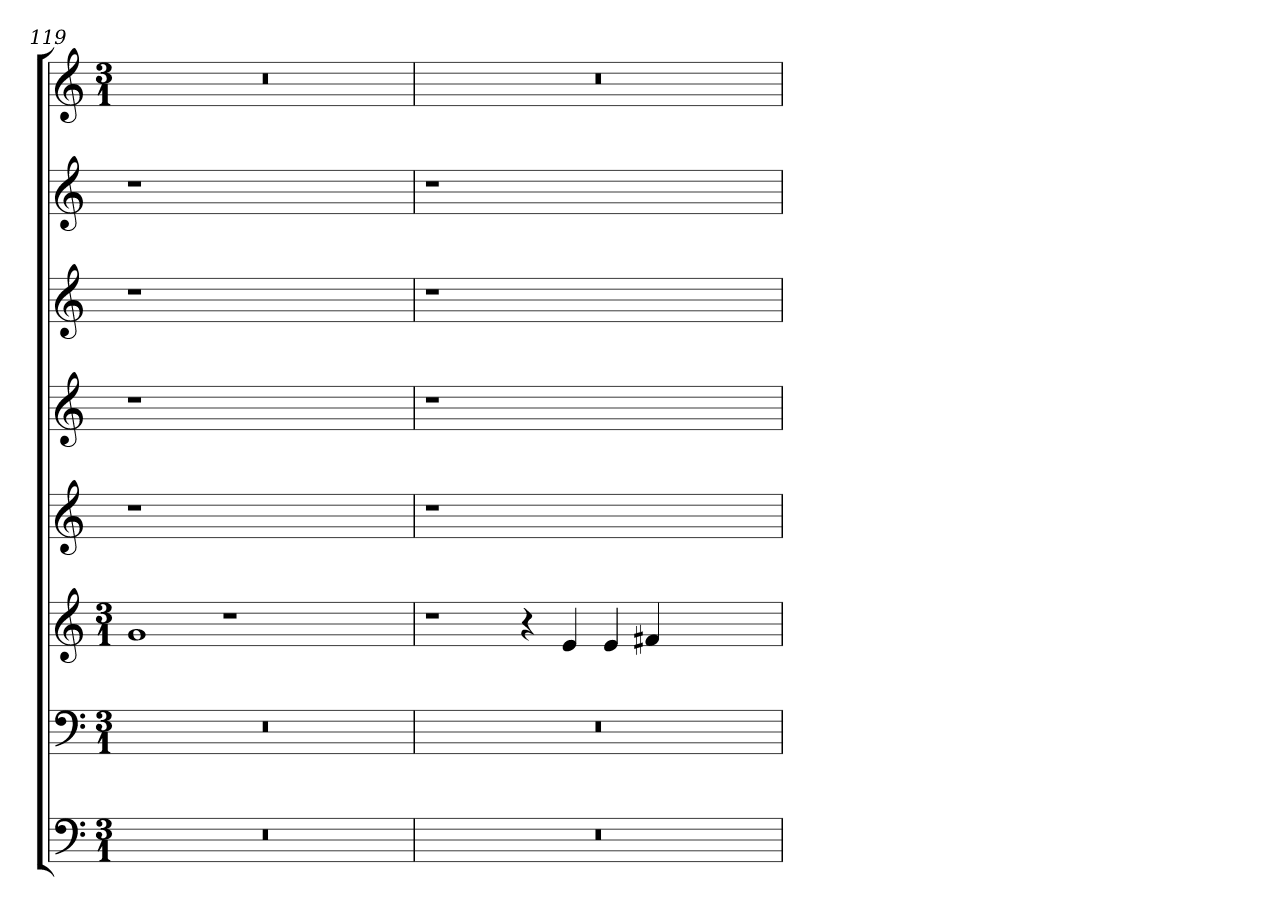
**kern	**kern	**kern	**kern	**kern	**kern	**kern	**kern
*part8	*part7	*part6	*part5	*part4	*part3	*part2	*part1
*staff8	*staff7	*staff6	*staff5	*staff4	*staff3	*staff2	*staff1
*clefF4	*clefF4	*clefG2	*clefG2	*clefG2	*clefG2	*clefG2	*clefG2
*k[]	*k[]	*k[]	*k[]	*k[]	*k[]	*k[]	*k[]
*C:	*C:	*C:	*C:	*C:	*C:	*C:	*C:
*M3/1	*M3/1	*M3/1	*	*	*	*	*M3/1
=119	=119	=119	=119	=119	=119	=119	=119
0.r	0.r	1g	1r	1r	1r	1r	0.r
.	.	1r	0ryy	0ryy	0ryy	0ryy	.
.	.	1ryy	.	.	.	.	.
=120	=120	=120	=120	=120	=120	=120	=120
0.r	0.r	1r	1r	1r	1r	1r	0.r
.	.	4r	0ryy	0ryy	0ryy	0ryy	.
.	.	4e/	.	.	.	.	.
.	.	4e/	.	.	.	.	.
.	.	4f#X/	.	.	.	.	.
.	.	1ryy	.	.	.	.	.
=	=	=	=	=	=	=	=
*-	*-	*-	*-	*-	*-	*-	*-
